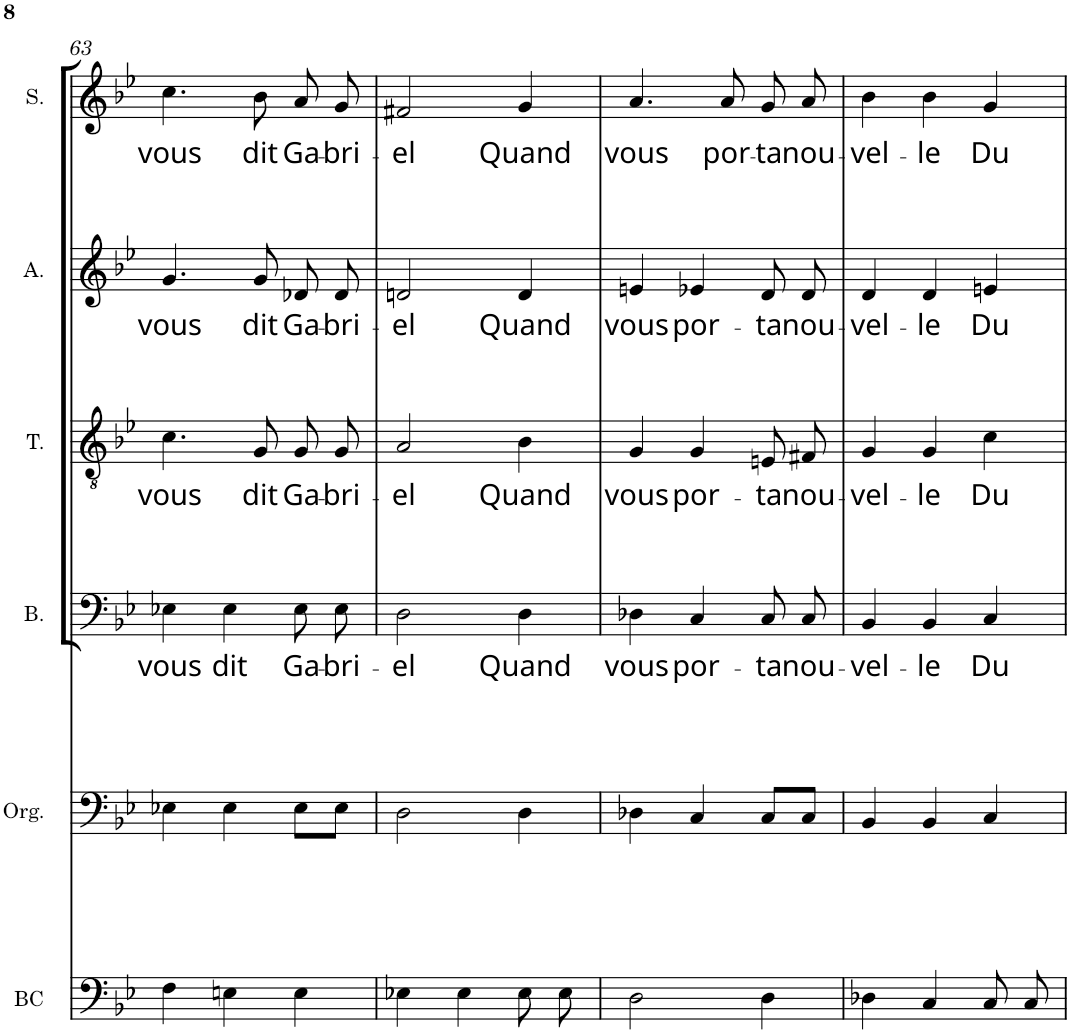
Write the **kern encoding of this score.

**kern	**kern	**kern	**text	**kern	**text	**kern	**text	**kern	**text
*part6	*part5	*part4	*part4	*part3	*part3	*part2	*part2	*part1	*part1
*staff6	*staff5	*staff4	*staff4	*staff3	*staff3	*staff2	*staff2	*staff1	*staff1
*I"Basse Continue	*I"Orgue	*I"Basse	*	*I"Ténor	*	*I"Alto	*	*I"Soprano	*
*I'BC	*I'Org.	*I'B.	*	*I'T.	*	*I'A.	*	*I'S.	*
!!LO:PB:g=z
*clefF4	*clefF4	*clefF4	*	*clefGv2	*	*clefG2	*	*clefG2	*
*k[b-e-]	*k[b-e-]	*k[b-e-]	*	*k[b-e-]	*	*k[b-e-]	*	*k[b-e-]	*
*M3/4	*M3/4	*M3/4	*	*M3/4	*	*M3/4	*	*M3/4	*
=63	=63	=63	=63	=63	=63	=63	=63	=63	=63
!	!	!	!LO:LY:b	!	!LO:LY:b	!	!LO:LY:b	!	!LO:LY:b
4F\	4E-X\	4E-X\	vous	4.c\	vous	4.g/	vous	4.cc\	vous
!	!	!	!LO:LY:b	!	!	!	!	!	!
4En\	4E-\	4E-\	dit	.	.	.	.	.	.
!	!	!	!	!	!LO:LY:b	!	!LO:LY:b	!	!LO:LY:b
.	.	.	.	8G/	dit	8g/	dit	8b-\	dit
!	!	!	!LO:LY:b	!	!LO:LY:b	!	!LO:LY:b	!	!LO:LY:b
4E\	8E-\L	8E-\L	Ga-	8G/L	Ga-	8d-X/L	Ga-	8a/L	Ga-
!	!	!	!LO:LY:b	!	!LO:LY:b	!	!LO:LY:b	!	!LO:LY:b
.	8E-\J	8E-\J	-bri-	8G/J	-bri-	8d-/J	-bri-	8g/J	-bri-
=64	=64	=64	=64	=64	=64	=64	=64	=64	=64
!	!	!	!LO:LY:b	!	!LO:LY:b	!	!LO:LY:b	!	!LO:LY:b
4E-X\	2D\	2D\	-el	2A/	-el	2dn/	-el	2f#X/	-el
4E-\	.	.	.	.	.	.	.	.	.
!	!	!	!LO:LY:b	!	!LO:LY:b	!	!LO:LY:b	!	!LO:LY:b
8E-\L	4D\	4D\	Quand	4B-\	Quand	4d/	Quand	4g/	Quand
8E-\J	.	.	.	.	.	.	.	.	.
=65	=65	=65	=65	=65	=65	=65	=65	=65	=65
!	!	!	!LO:LY:b	!	!LO:LY:b	!	!LO:LY:b	!	!LO:LY:b
2D\	4D-X\	4D-X\	vous	4G/	vous	4en/	vous	4.a/	vous
!	!	!	!LO:LY:b	!	!LO:LY:b	!	!LO:LY:b	!	!
.	4C/	4C/	por-	4G/	por-	4e-X/	por-	.	.
!	!	!	!	!	!	!	!	!	!LO:LY:b
.	.	.	.	.	.	.	.	8a/	por-
!	!	!	!LO:LY:b	!	!LO:LY:b	!	!LO:LY:b	!	!LO:LY:b
4D\	8C/L	8C/L	-ta	8En/L	-ta	8d/L	-ta	8g/L	-ta
!	!	!	!LO:LY:b	!	!LO:LY:b	!	!LO:LY:b	!	!LO:LY:b
.	8C/J	8C/J	nou-	8F#X/J	nou-	8d/J	nou-	8a/J	nou-
=66	=66	=66	=66	=66	=66	=66	=66	=66	=66
!	!	!	!LO:LY:b	!	!LO:LY:b	!	!LO:LY:b	!	!LO:LY:b
4D-X\	4BB-/	4BB-/	-vel-	4G/	-vel-	4d/	-vel-	4b-\	-vel-
!	!	!	!LO:LY:b	!	!LO:LY:b	!	!LO:LY:b	!	!LO:LY:b
4C/	4BB-/	4BB-/	-le	4G/	-le	4d/	-le	4b-\	-le
!	!	!	!LO:LY:b	!	!LO:LY:b	!	!LO:LY:b	!	!LO:LY:b
8C/L	4C/	4C/	Du	4c\	Du	4en/	Du	4g/	Du
8C/J	.	.	.	.	.	.	.	.	.
=	=	=	=	=	=	=	=	=	=
*-	*-	*-	*-	*-	*-	*-	*-	*-	*-
